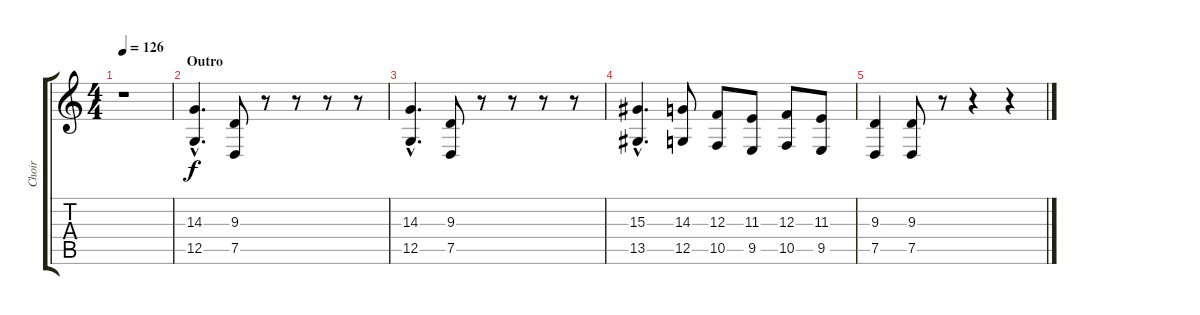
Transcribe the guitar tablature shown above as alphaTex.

\track ("Choir" "Choir") {instrument choiraahs}
\staff {score tabs}
\tuning (D4 A3 F3 C3 G2 D2) {hide}
\ts (4 4)
\tempo 126
\clef g2
\ks c
r.1{dy f} |
\section ("" "Outro")
(14.3{hac} 12.5{hac}).4{d} (9.3 7.5).8 r.8 r.8 r.8 r.8 |
(14.3{hac} 12.5{hac}).4{d} (9.3 7.5).8 r.8 r.8 r.8 r.8 |
(15.3{hac} 13.5{hac}).4{d} (14.3 12.5).8 (12.3 10.5).8 (11.3 9.5).8 (12.3 10.5).8 (11.3 9.5).8 |
(9.3 7.5).4 (9.3 7.5).8 r.8 r.4 r.4
